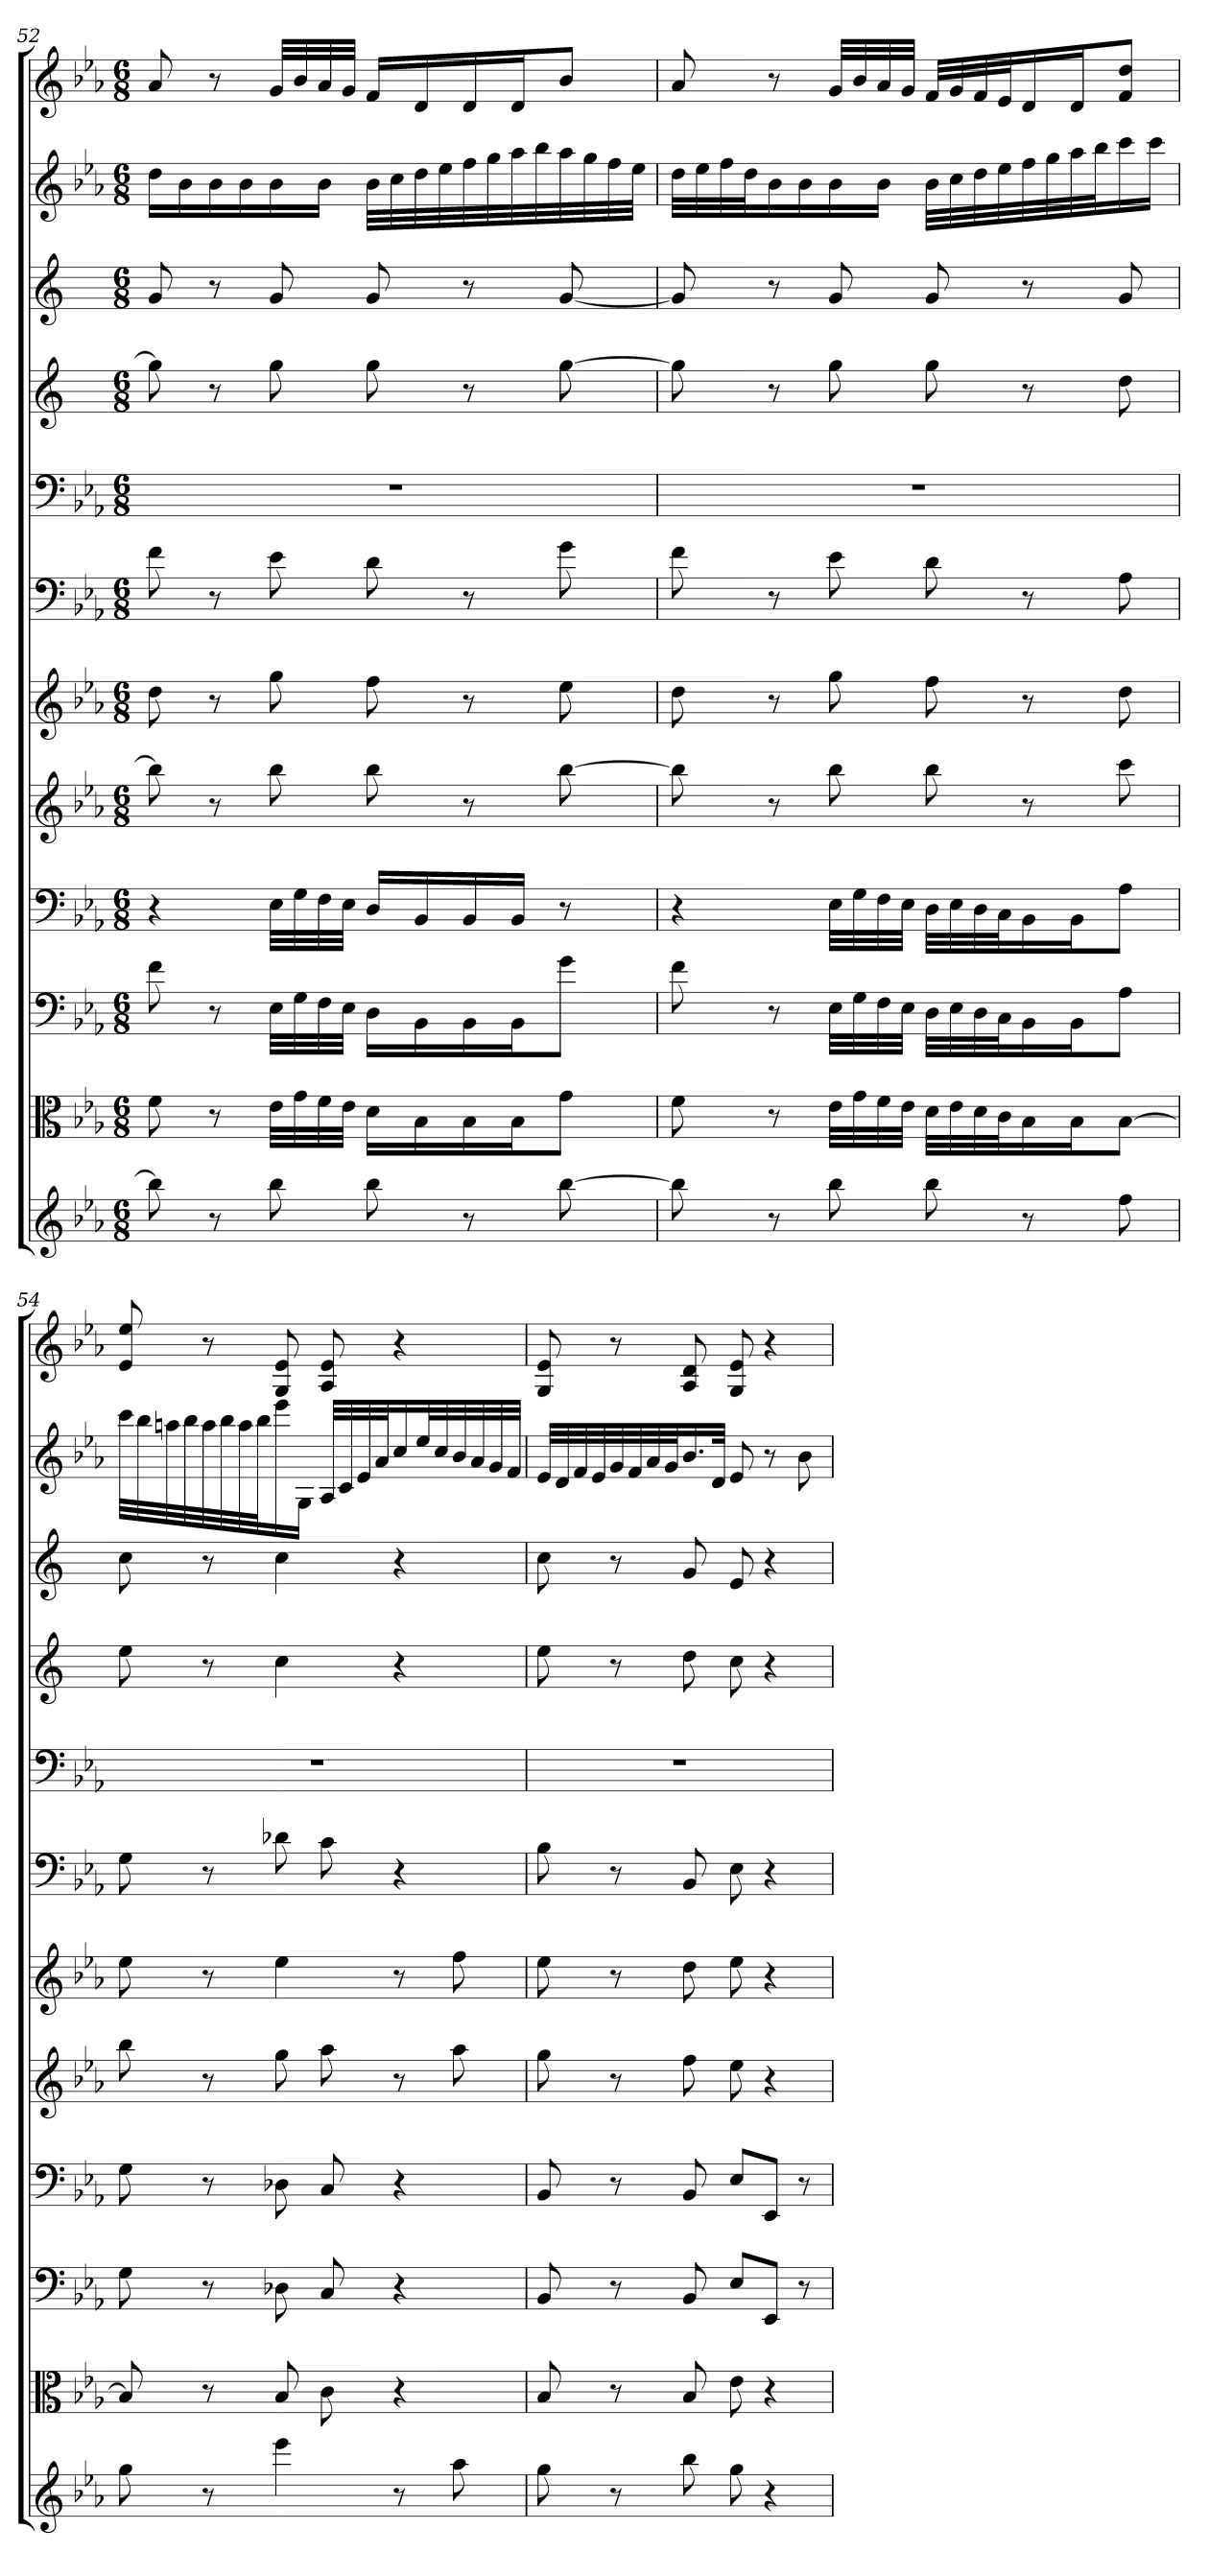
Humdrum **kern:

**kern	**kern	**kern	**kern	**kern	**kern	**kern	**kern	**kern	**kern	**kern	**kern
*part12	*part11	*part10	*part9	*part8	*part7	*part6	*part5	*part4	*part3	*part2	*part1
*staff12	*staff11	*staff10	*staff9	*staff8	*staff7	*staff6	*staff5	*staff4	*staff3	*staff2	*staff1
*	*clefC3	*clefF4	*clefF4	*	*	*clefF4	*clefF4	*	*	*	*
*k[b-e-a-]	*k[b-e-a-]	*k[b-e-a-]	*k[b-e-a-]	*k[b-e-a-]	*k[b-e-a-]	*k[b-e-a-]	*k[b-e-a-]	*k[]	*k[]	*k[b-e-a-]	*k[b-e-a-]
*E-:	*E-:	*E-:	*E-:	*E-:	*E-:	*E-:	*E-:	*	*	*E-:	*E-:
*M6/8	*M6/8	*M6/8	*M6/8	*M6/8	*M6/8	*M6/8	*M6/8	*M6/8	*M6/8	*M6/8	*M6/8
=52	=52	=52	=52	=52	=52	=52	=52	=52	=52	=52	=52
8bb-]	8f	8f	4r	8bb-]	8dd	8f	2.r	8gg]	8g	16ddLL	8a-
.	.	.	.	.	.	.	.	.	.	16b-	.
8r	8r	8r	.	8r	8r	8r	.	8r	8r	16b-	8r
.	.	.	.	.	.	.	.	.	.	16b-	.
8bb-	32e-\LLL	32E-\LLL	32E-\LLL	8bb-	8gg	8e-	.	8gg	8g	16b-	32gLLL
.	32g\	32G\	32G\	.	.	.	.	.	.	.	32b-
.	32f\	32F\	32F\	.	.	.	.	.	.	16b-JJ	32a-
.	32e-\JJJ	32E-\JJJ	32E-\JJJ	.	.	.	.	.	.	.	32gJJJ
8bb-	16d\LL	16D\LL	16D/LL	8bb-	8ff	8d	.	8gg	8g	32b-LLL	16fLL
.	.	.	.	.	.	.	.	.	.	32cc	.
.	16B-\	16BB-\	16BB-/	.	.	.	.	.	.	32dd	16d
.	.	.	.	.	.	.	.	.	.	32ee-	.
8r	16B-\	16BB-\	16BB-/	8r	8r	8r	.	8r	8r	32ff	16d
.	.	.	.	.	.	.	.	.	.	32gg	.
.	16B-\J	16BB-\J	16BB-/JJ	.	.	.	.	.	.	32aa-	16dJ
.	.	.	.	.	.	.	.	.	.	32bb-	.
[8bb-	8g\J	8g\J	8r	[8bb-	8ee-	8g	.	[8gg	[8g	32aa-	8b-J
.	.	.	.	.	.	.	.	.	.	32gg	.
.	.	.	.	.	.	.	.	.	.	32ff	.
.	.	.	.	.	.	.	.	.	.	32ee-JJJ	.
=53	=53	=53	=53	=53	=53	=53	=53	=53	=53	=53	=53
8bb-]	8f	8f	4r	8bb-]	8dd	8f	2.r	8gg]	8g]	32ddLLL	8a-
.	.	.	.	.	.	.	.	.	.	32ee-	.
.	.	.	.	.	.	.	.	.	.	32ff	.
.	.	.	.	.	.	.	.	.	.	32ddJ	.
8r	8r	8r	.	8r	8r	8r	.	8r	8r	16b-	8r
.	.	.	.	.	.	.	.	.	.	16b-	.
8bb-	32e-\LLL	32E-\LLL	32E-\LLL	8bb-	8gg	8e-	.	8gg	8g	16b-	32gLLL
.	32g\	32G\	32G\	.	.	.	.	.	.	.	32b-
.	32f\	32F\	32F\	.	.	.	.	.	.	16b-JJ	32a-
.	32e-\JJJ	32E-\JJJ	32E-\JJJ	.	.	.	.	.	.	.	32gJJJ
8bb-	32d\LLL	32D\LLL	32D\LLL	8bb-	8ff	8d	.	8gg	8g	32b-LLL	32fLLL
.	32e-\	32E-\	32E-\	.	.	.	.	.	.	32cc	32g
.	32d\	32D\	32D\	.	.	.	.	.	.	32dd	32f
.	32c\J	32C\J	32C\J	.	.	.	.	.	.	32ee-	32e-J
8r	16B-\	16BB-\	16BB-\	8r	8r	8r	.	8r	8r	32ff	16d
.	.	.	.	.	.	.	.	.	.	32gg	.
.	16B-\J	16BB-\J	16BB-\J	.	.	.	.	.	.	32aa-	16dJ
.	.	.	.	.	.	.	.	.	.	32bb-J	.
8ff	[8B-\J	8A-\J	8A-\J	8ccc	8dd	8A-	.	8dd	8g	16ccc	8f 8ddJ
.	.	.	.	.	.	.	.	.	.	16cccJJ	.
=54	=54	=54	=54	=54	=54	=54	=54	=54	=54	=54	=54
8gg	8B-]	8G	8G	8bb-	8ee-	8G	2.r	8ee	8cc	32cccLLL	8e- 8ee-
.	.	.	.	.	.	.	.	.	.	32bb-	.
.	.	.	.	.	.	.	.	.	.	32aan	.
.	.	.	.	.	.	.	.	.	.	32bb-	.
8r	8r	8r	8r	8r	8r	8r	.	8r	8r	32aa	8r
.	.	.	.	.	.	.	.	.	.	32bb-	.
.	.	.	.	.	.	.	.	.	.	32aa	.
.	.	.	.	.	.	.	.	.	.	32bb-J	.
4eee-	8B-	8D-X	8D-X	8gg	4ee-	8d-X	.	4cc	4cc	16eee-	8G 8e-
.	.	.	.	.	.	.	.	.	.	16GJJ	.
.	8c	8C	8C	8aa-	.	8c	.	.	.	32A-LLL	8A- 8e-
.	.	.	.	.	.	.	.	.	.	32c	.
.	.	.	.	.	.	.	.	.	.	32e-	.
.	.	.	.	.	.	.	.	.	.	32a-J	.
8r	4r	4r	4r	8r	8r	4r	.	4r	4r	16cc	4r
.	.	.	.	.	.	.	.	.	.	32ee-L	.
.	.	.	.	.	.	.	.	.	.	32cc	.
8aa-	.	.	.	8aa-	8ff	.	.	.	.	32b-	.
.	.	.	.	.	.	.	.	.	.	32a-	.
.	.	.	.	.	.	.	.	.	.	32g	.
.	.	.	.	.	.	.	.	.	.	32fJJJ	.
=55	=55	=55	=55	=55	=55	=55	=55	=55	=55	=55	=55
8gg	8B-	8BB-	8BB-	8gg	8ee-	8B-	2.r	8ee	8cc	32e-LLL	8G 8e-
.	.	.	.	.	.	.	.	.	.	32d	.
.	.	.	.	.	.	.	.	.	.	32f	.
.	.	.	.	.	.	.	.	.	.	32e-	.
8r	8r	8r	8r	8r	8r	8r	.	8r	8r	32g	8r
.	.	.	.	.	.	.	.	.	.	32f	.
.	.	.	.	.	.	.	.	.	.	32a-	.
.	.	.	.	.	.	.	.	.	.	32gJ	.
8bb-	8B-	8BB-	8BB-	8ff	8dd	8BB-	.	8dd	8g	16.b-	8A- 8d
.	.	.	.	.	.	.	.	.	.	32dJJk	.
8gg	8e-	8E-/L	8E-/L	8ee-	8ee-	8E-	.	8cc	8e	8e-	8G 8e-
4r	4r	8EE-/J	8EE-/J	4r	4r	4r	.	4r	4r	8r	4r
.	.	8r	8r	.	.	.	.	.	.	8b-	.
=	=	=	=	=	=	=	=	=	=	=	=
*-	*-	*-	*-	*-	*-	*-	*-	*-	*-	*-	*-
